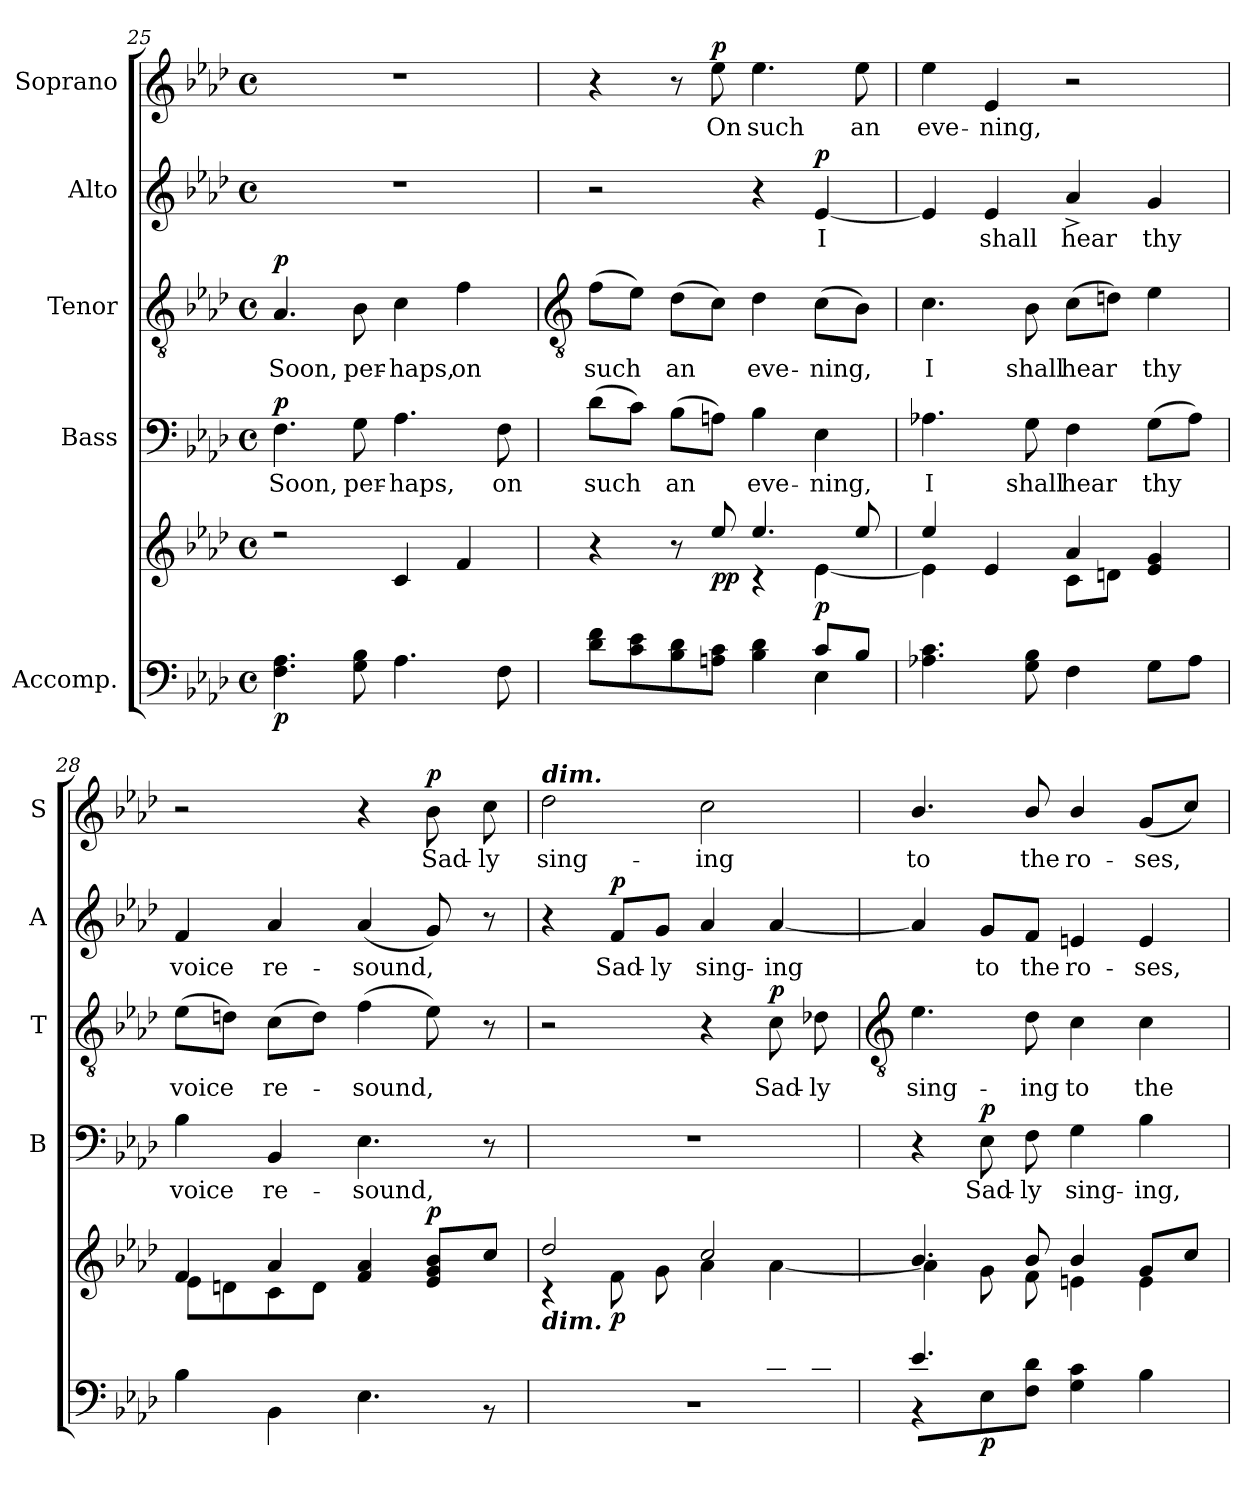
**kern	**kern	**dynam	**kern	**text	**dynam	**kern	**text	**dynam	**kern	**text	**dynam	**kern	**text	**dynam
*part5	*part5	*part5	*part4	*part4	*part4	*part3	*part3	*part3	*part2	*part2	*part2	*part1	*part1	*part1
*staff6	*staff5	*staff5/6	*staff4	*staff4	*staff4	*staff3	*staff3	*staff3	*staff2	*staff2	*staff2	*staff1	*staff1	*staff1
*I"Accomp.	*	*	*I"Bass	*	*	*I"Tenor	*	*	*I"Alto	*	*	*I"Soprano	*	*
*	*	*	*I'B	*	*	*I'T	*	*	*I'A	*	*	*I'S	*	*
*clefF4	*clefG2	*	*clefF4	*	*	*clefGv2	*	*	*clefG2	*	*	*clefG2	*	*
*k[b-e-a-d-]	*k[b-e-a-d-]	*	*k[b-e-a-d-]	*	*	*k[b-e-a-d-]	*	*	*k[b-e-a-d-]	*	*	*k[b-e-a-d-]	*	*
*A-:	*A-:	*	*A-:	*	*	*A-:	*	*	*A-:	*	*	*A-:	*	*
*M4/4	*M4/4	*	*M4/4	*	*	*M4/4	*	*	*M4/4	*	*	*M4/4	*	*
*met(c)	*met(c)	*	*met(c)	*	*	*met(c)	*	*	*met(c)	*	*	*met(c)	*	*
=25	=25	=25	=25	=25	=25	=25	=25	=25	=25	=25	=25	=25	=25	=25
*	*^	*	*	*	*	*	*	*	*	*	*	*	*	*
!	!	!	!LO:DY:b=2	!	!LO:LY:b	!LO:DY:b	!	!LO:LY:b	!LO:DY:b	!	!	!	!	!	!
4.F 4.A-	2r	1ryy	p	4.F	Soon,	p	4.A-	Soon,	p	1r	.	.	1r	.	.
!	!	!	!	!	!LO:LY:b	!	!	!LO:LY:b	!	!	!	!	!	!	!
8G 8B-	.	.	.	8G	per-	.	8B-	per-	.	.	.	.	.	.	.
!	!	!	!	!	!LO:LY:b	!	!	!LO:LY:b	!	!	!	!	!	!	!
4.A-	4c/	.	.	4.A-	-haps,	.	4c	-haps,	.	.	.	.	.	.	.
!	!	!	!	!	!	!	!	!LO:LY:b	!	!	!	!	!	!	!
.	4f/	.	.	.	.	.	4f	on	.	.	.	.	.	.	.
!	!	!	!	!	!LO:LY:b	!	!	!	!	!	!	!	!	!	!
8F	.	.	.	8F	on	.	.	.	.	.	.	.	.	.	.
!!LO:LB:g=z
=26	=26	=26	=26	=26	=26	=26	=26	=26	=26	=26	=26	=26	=26	=26	=26
*	*	*	*	*	*	*	*clefGv2	*	*	*	*	*	*	*	*
*^	*	*	*	*	*	*	*	*	*	*	*	*	*	*	*
!	!	!	!	!	!	!LO:LY:b	!	!	!LO:LY:b	!	!	!	!	!	!	!
2.ryy	8d-\ 8f\L	4r	2ryy	.	(>8d-L	such	.	(>8fL	such	.	2r	.	.	4r	.	.
.	8c\ 8e-\	.	.	.	8cJ)	.	.	8e-J)	.	.	.	.	.	.	.	.
!	!	!	!	!	!	!LO:LY:b	!	!	!LO:LY:b	!	!	!	!	!	!	!
.	8B-\ 8d-\	8r	.	.	(>8B-L	an	.	(>8d-L	an	.	.	.	.	8r	.	.
!	!	!	!	!LO:DY:b	!	!	!	!	!	!	!	!	!	!	!LO:LY:b	!
!	!	!	!	!LO:DY:n=1:b	!	!	!	!	!	!	!	!	!	!	!	!LO:DY:b
.	8An\ 8c\J	8ee-/	.	p p	8AnJ)	.	.	8cJ)	.	.	.	.	.	8ee-	On	p
!	!	!	!	!	!	!LO:LY:b	!	!	!LO:LY:b	!	!	!	!	!	!LO:LY:b	!
.	4B-\ 4d-\	4.ee-/	4r	.	4B-	eve-	.	4d-	eve-	.	4r	.	.	4.ee-	such	.
!	!	!	!	!LO:DY:n=2:b	!	!LO:LY:b	!	!	!LO:LY:b	!	!	!LO:LY:b	!LO:DY:b	!	!	!
8c/L	4E-\	.	[4e-\	p	4E-	-ning,	.	(>8cL	-ning,	.	[4e-	I	p	.	.	.
!	!	!	!	!	!	!	!	!	!	!	!	!	!	!	!LO:LY:b	!
8B-/J	.	8ee-/	.	.	.	.	.	8B-J)	.	.	.	.	.	8ee-	an	.
=27	=27	=27	=27	=27	=27	=27	=27	=27	=27	=27	=27	=27	=27	=27	=27	=27
!	!	!	!	!	!	!LO:LY:b	!	!	!LO:LY:b	!	!	!	!	!	!LO:LY:b	!
2ryy	4.A-X\ 4.c\	4ee-/	4e-\]	.	4.A-X	I	.	4.c	I	.	4e-]	.	.	4ee-	eve-	.
!	!	!	!	!	!	!	!	!	!	!	!	!LO:LY:b	!	!	!LO:LY:b	!
.	.	4e-/	4ryy	.	.	.	.	.	.	.	4e-	shall	.	4e-	-ning,	.
!	!	!	!	!	!	!LO:LY:b	!	!	!LO:LY:b	!	!	!	!	!	!	!
.	8G\ 8B-\	.	.	.	8G	shall	.	8B-	shall	.	.	.	.	.	.	.
!	!	!	!	!	!	!LO:LY:b	!	!	!LO:LY:b	!	!	!LO:LY:b	!	!	!	!
8ryy	4F\	4a-/	8c\L	.	4F	hear	.	(>8cL	hear	.	4a-^	hear	.	2r	.	.
4.ryy	.	.	8dn\J	.	.	.	.	8dnJ)	.	.	.	.	.	.	.	.
!	!	!	!	!	!	!LO:LY:b	!	!	!LO:LY:b	!	!	!LO:LY:b	!	!	!	!
.	8G\L	4e-/ 4g/	4ryy	.	(>8GL	thy	.	4e-	thy	.	4g	thy	.	.	.	.
.	8A-\J	.	.	.	8A-J)	.	.	.	.	.	.	.	.	.	.	.
=28	=28	=28	=28	=28	=28	=28	=28	=28	=28	=28	=28	=28	=28	=28	=28	=28
!	!	!	!	!	!	!LO:LY:b	!	!	!LO:LY:b	!	!	!LO:LY:b	!	!	!	!
1ryy	4B-\	4f/	8e-\L	.	4B-	voice	.	(>8e-L	voice	.	4f	voice	.	2r	.	.
.	.	.	8dn\	.	.	.	.	8dnJ)	.	.	.	.	.	.	.	.
!	!	!	!	!	!	!LO:LY:b	!	!	!LO:LY:b	!	!	!LO:LY:b	!	!	!	!
.	4BB-\	4a-/	8c\	.	4BB-	re-	.	(>8cL	re-	.	4a-	re-	.	.	.	.
.	.	.	8d\J	.	.	.	.	8dJ)	.	.	.	.	.	.	.	.
!	!	!	!	!	!	!LO:LY:b	!	!	!LO:LY:b	!	!	!LO:LY:b	!	!	!	!
.	4.E-\	4f/ 4a-/	2ryy	.	4.E-	-sound,	.	(>4f	sound,	.	(<4a-	-sound,	.	4r	.	.
!	!	!	!	!LO:DY:a	!	!	!	!	!	!	!	!	!	!	!LO:LY:b	!LO:DY:b
.	.	8e-/ 8g/ 8b-/L	.	p	.	.	.	8e-)	.	.	8g)	.	.	8b-	Sad-	p
!	!	!	!	!	!	!	!	!	!	!	!	!	!	!	!LO:LY:b	!
.	8r	8cc/J	.	.	8r	.	.	8r	.	.	8r	.	.	8cc	-ly	.
=29	=29	=29	=29	=29	=29	=29	=29	=29	=29	=29	=29	=29	=29	=29	=29	=29
!	!	!	!	!	!	!	!	!	!	!	!	!	!	!LO:TX:a:Bi:t=dim.	!	!
!	!	!LO:TX:b:Bi:t=dim.	!	!	!	!	!	!	!	!	!	!	!	!	!	!
!	!	!	!	!	!	!	!	!	!	!	!	!	!	!	!LO:LY:b	!
2.ryy	1r	2dd-/	4r	.	1r	.	.	2r	.	.	4r	.	.	2dd-	sing-	.
!	!	!	!	!LO:DY:b	!	!	!	!	!	!	!	!LO:LY:b	!LO:DY:b	!	!	!
.	.	.	8f\L	p	.	.	.	.	.	.	8f/L	Sad-	p	.	.	.
!	!	!	!	!	!	!	!	!	!	!	!	!LO:LY:b	!	!	!	!
.	.	.	8g\	.	.	.	.	.	.	.	8g/J	-ly	.	.	.	.
!	!	!	!	!	!	!	!	!	!	!	!	!LO:LY:b	!	!	!LO:LY:b	!
.	.	2cc/	4a-\	.	.	.	.	4r	.	.	4a-	sing-	.	2cc	-ing	.
!	!	!	!	!	!	!	!	!	!LO:LY:b	!LO:DY:b	!	!LO:LY:b	!	!	!	!
8c/	.	.	[4a-\	.	.	.	.	8c	Sad-	p	[4a-	-ing	.	.	.	.
!	!	!	!	!	!	!	!	!	!LO:LY:b	!	!	!	!	!	!	!
8d-/J	.	.	.	.	.	.	.	8d-X	-ly	.	.	.	.	.	.	.
!!LO:LB:g=z
=30	=30	=30	=30	=30	=30	=30	=30	=30	=30	=30	=30	=30	=30	=30	=30	=30
*	*	*	*	*	*	*	*	*clefGv2	*	*	*	*	*	*	*	*
!	!	!	!	!	!	!	!	!	!LO:LY:b	!	!	!	!	!	!LO:LY:b	!
4.e-/	4r	4.b-/	4a-\]	.	4r	.	.	4.e-	sing-	.	4a-]	.	.	4.b-/	to	.
!	!	!	!	!LO:DY:b=2	!	!LO:LY:b	!LO:DY:b	!	!	!	!	!LO:LY:b	!	!	!	!
.	8E-\	.	8g\L	p	8E-	Sad-	p	.	.	.	8g/L	to	.	.	.	.
!	!	!	!	!	!	!LO:LY:b	!	!	!LO:LY:b	!	!	!LO:LY:b	!	!	!LO:LY:b	!
2ryy	8F\ 8d-\J	8b-/	8f\	.	8F	-ly	.	8d-	-ing	.	8f/J	the	.	8b-/	the	.
!	!	!	!	!	!	!LO:LY:b	!	!	!LO:LY:b	!	!	!LO:LY:b	!	!	!LO:LY:b	!
.	4G\ 4c\	4b-/	4en\	.	4G	sing-	.	4c	to	.	4en	ro-	.	4b-/	ro-	.
!	!	!	!	!	!	!LO:LY:b	!	!	!LO:LY:b	!	!	!LO:LY:b	!	!	!LO:LY:b	!
.	4B-\	8g/L	4e\	.	4B-	-ing,	.	4c	the	.	4e	-ses,	.	(<8gL	-ses,	.
8ryy	.	8cc/J	.	.	.	.	.	.	.	.	.	.	.	8ccJ)	.	.
*v	*v	*	*	*	*	*	*	*	*	*	*	*	*	*	*	*
*	*v	*v	*	*	*	*	*	*	*	*	*	*	*	*	*
=	=	=	=	=	=	=	=	=	=	=	=	=	=	=
*-	*-	*-	*-	*-	*-	*-	*-	*-	*-	*-	*-	*-	*-	*-
